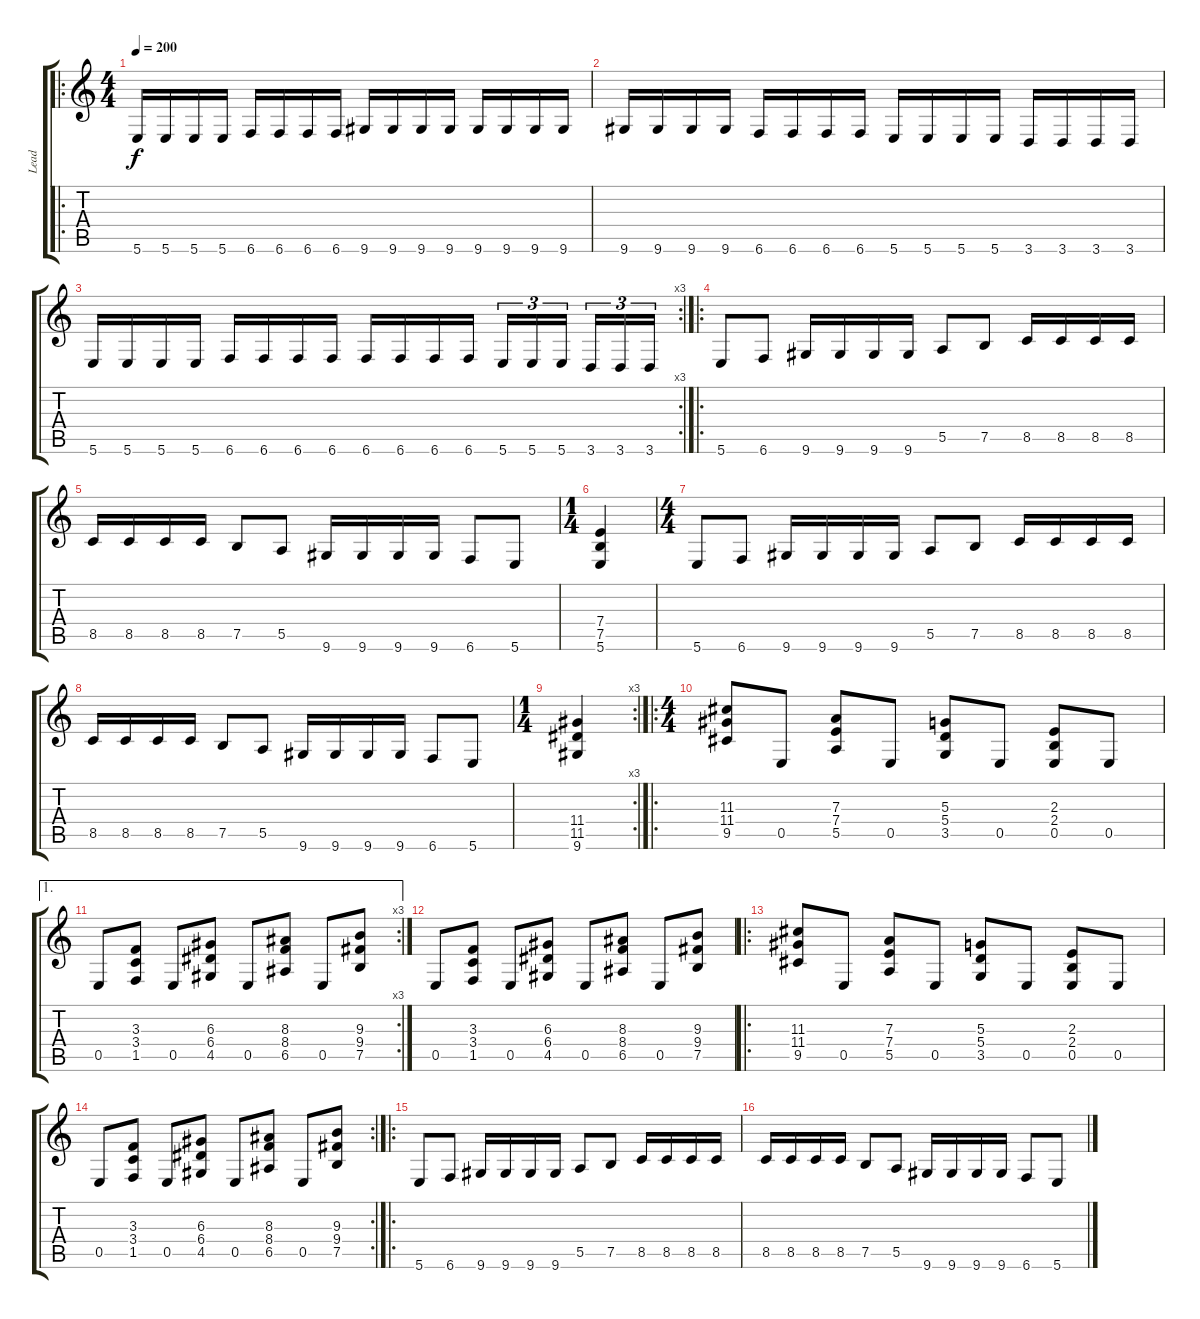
\track ("Lead" "Lead") {instrument distortionguitar}
\staff {score tabs}
\tuning (B3 Gb3 D3 A2 E2 B1) {hide}
\ro
\ts (4 4)
\tempo 200
\clef g2
\ks c
5.6.16{dy f instrument distortionguitar} 5.6.16 5.6.16 5.6.16 6.6.16 6.6.16 6.6.16 6.6.16 9.6.16 9.6.16 9.6.16 9.6.16 9.6.16 9.6.16 9.6.16 9.6.16 |
9.6.16 9.6.16 9.6.16 9.6.16 6.6.16 6.6.16 6.6.16 6.6.16 5.6.16 5.6.16 5.6.16 5.6.16 3.6.16 3.6.16 3.6.16 3.6.16 |
\rc 3
5.6.16 5.6.16 5.6.16 5.6.16 6.6.16 6.6.16 6.6.16 6.6.16 6.6.16 6.6.16 6.6.16 6.6.16 5.6.16{tu (3 2)} 5.6.16{tu (3 2)} 5.6.16{tu (3 2)} 3.6.16{tu (3 2)} 3.6.16{tu (3 2)} 3.6.16{tu (3 2)} |
\ro
5.6.8 6.6.8 9.6.16 9.6.16 9.6.16 9.6.16 5.5.8 7.5.8 8.5.16 8.5.16 8.5.16 8.5.16 |
8.5.16 8.5.16 8.5.16 8.5.16 7.5.8 5.5.8 9.6.16 9.6.16 9.6.16 9.6.16 6.6.8 5.6.8 |
\ts (1 4)
(7.4 7.5 5.6).4 |
\ts (4 4)
5.6.8 6.6.8 9.6.16 9.6.16 9.6.16 9.6.16 5.5.8 7.5.8 8.5.16 8.5.16 8.5.16 8.5.16 |
8.5.16 8.5.16 8.5.16 8.5.16 7.5.8 5.5.8 9.6.16 9.6.16 9.6.16 9.6.16 6.6.8 5.6.8 |
\rc 3
\ts (1 4)
(11.4 11.5 9.6).4 |
\ro
\ts (4 4)
(11.3 11.4 9.5).8 0.5.8 (7.3 7.4 5.5).8 0.5.8 (5.3 5.4 3.5).8 0.5.8 (2.3 2.4 0.5).8 0.5.8 |
\ae 1
\rc 3
0.5.8 (3.3 3.4 1.5).8 0.5.8 (6.3 6.4 4.5).8 0.5.8 (8.3 8.4 6.5).8 0.5.8 (9.3 9.4 7.5).8 |
0.5.8 (3.3 3.4 1.5).8 0.5.8 (6.3 6.4 4.5).8 0.5.8 (8.3 8.4 6.5).8 0.5.8 (9.3 9.4 7.5).8 |
\ro
(11.3 11.4 9.5).8 0.5.8 (7.3 7.4 5.5).8 0.5.8 (5.3 5.4 3.5).8 0.5.8 (2.3 2.4 0.5).8 0.5.8 |
\rc 2
0.5.8 (3.3 3.4 1.5).8 0.5.8 (6.3 6.4 4.5).8 0.5.8 (8.3 8.4 6.5).8 0.5.8 (9.3 9.4 7.5).8 |
\ro
5.6.8 6.6.8 9.6.16 9.6.16 9.6.16 9.6.16 5.5.8 7.5.8 8.5.16 8.5.16 8.5.16 8.5.16 |
8.5.16 8.5.16 8.5.16 8.5.16 7.5.8 5.5.8 9.6.16 9.6.16 9.6.16 9.6.16 6.6.8 5.6.8
